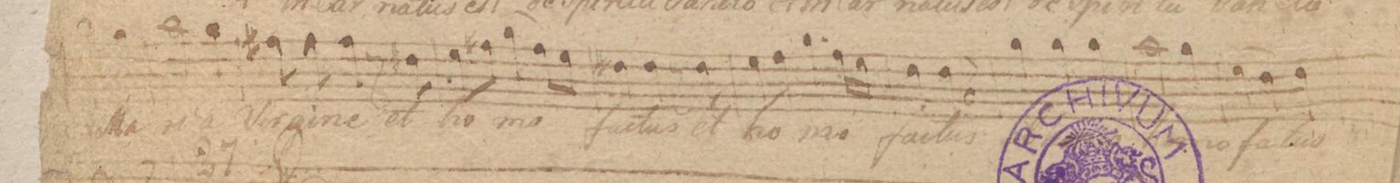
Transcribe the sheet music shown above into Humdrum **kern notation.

**kern	**text
*I"Alto	*
*clefC3	*
*k[f#c#]	*
*met(c|)	*
*M3/4	*
2a\	Ex
4a\	Ma-
=114	=114
2b\	-ri-
4a\	-a
=115	=115
8g#X\	Vir-
8g#\	-gi-
4g#\	-ne
8r	.
8e#X\	et
=116	=116
8f#\L	ho-
8g#X\J	.
(4a\	-mo
8g#\L	.
8f#\J)	.
=117	=117
4e#X\	fac-
4e#\	-tus
8r	.
8e#\	et
=118	=118
8f#\L	ho-
8g\J	.
4.a\	.
16g\LL	-mo
16f#\JJ	.
=119	=119
4e\	fac-
4e\	-tus
4r	.
=120	=120
4a\	et
4a\	ho-
4a\	-mo
=121	=121
2b\	ho-
4e\	-mo
=122	=122
(4f#\	fa-
4e\	.
4e\)	-ctus
=123	=123
*-	*-
